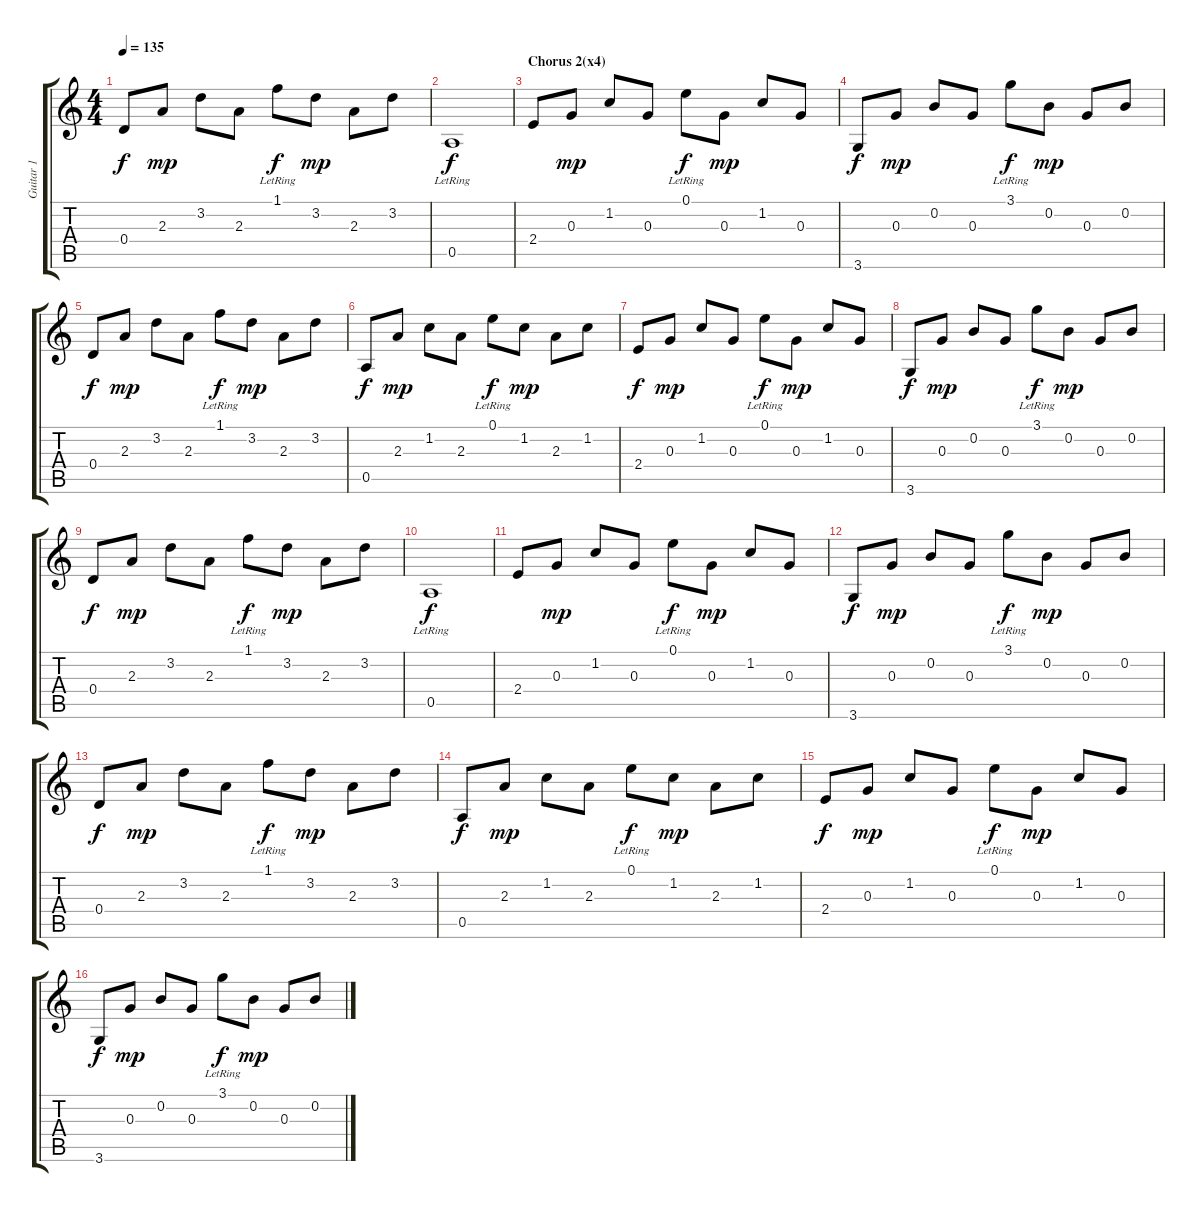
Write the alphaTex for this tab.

\track ("Guitar 1" "Guitar 1") {instrument acousticguitarnylon}
\staff {score tabs}
\tuning (E4 B3 G3 D3 A2 E2) {hide}
\ts (4 4)
\tempo 135
\clef g2
\ks c
0.4.8{dy f} 2.3.8{dy mp} 3.2.8 2.3.8 1.1{lr}.8{dy f} 3.2.8{dy mp} 2.3.8 3.2.8 |
0.5{lr}.1{dy f} |
\section ("" "Chorus 2(x4)")
2.4.8 0.3.8{dy mp} 1.2.8 0.3.8 0.1{lr}.8{dy f} 0.3.8{dy mp} 1.2.8 0.3.8 |
3.6.8{dy f} 0.3.8{dy mp} 0.2.8 0.3.8 3.1{lr}.8{dy f} 0.2.8{dy mp} 0.3.8 0.2.8 |
0.4.8{dy f} 2.3.8{dy mp} 3.2.8 2.3.8 1.1{lr}.8{dy f} 3.2.8{dy mp} 2.3.8 3.2.8 |
0.5.8{dy f} 2.3.8{dy mp} 1.2.8 2.3.8 0.1{lr}.8{dy f} 1.2.8{dy mp} 2.3.8 1.2.8 |
2.4.8{dy f} 0.3.8{dy mp} 1.2.8 0.3.8 0.1{lr}.8{dy f} 0.3.8{dy mp} 1.2.8 0.3.8 |
3.6.8{dy f} 0.3.8{dy mp} 0.2.8 0.3.8 3.1{lr}.8{dy f} 0.2.8{dy mp} 0.3.8 0.2.8 |
0.4.8{dy f} 2.3.8{dy mp} 3.2.8 2.3.8 1.1{lr}.8{dy f} 3.2.8{dy mp} 2.3.8 3.2.8 |
0.5{lr}.1{dy f} |
2.4.8 0.3.8{dy mp} 1.2.8 0.3.8 0.1{lr}.8{dy f} 0.3.8{dy mp} 1.2.8 0.3.8 |
3.6.8{dy f} 0.3.8{dy mp} 0.2.8 0.3.8 3.1{lr}.8{dy f} 0.2.8{dy mp} 0.3.8 0.2.8 |
0.4.8{dy f} 2.3.8{dy mp} 3.2.8 2.3.8 1.1{lr}.8{dy f} 3.2.8{dy mp} 2.3.8 3.2.8 |
0.5.8{dy f} 2.3.8{dy mp} 1.2.8 2.3.8 0.1{lr}.8{dy f} 1.2.8{dy mp} 2.3.8 1.2.8 |
2.4.8{dy f} 0.3.8{dy mp} 1.2.8 0.3.8 0.1{lr}.8{dy f} 0.3.8{dy mp} 1.2.8 0.3.8 |
3.6.8{dy f} 0.3.8{dy mp} 0.2.8 0.3.8 3.1{lr}.8{dy f} 0.2.8{dy mp} 0.3.8 0.2.8
